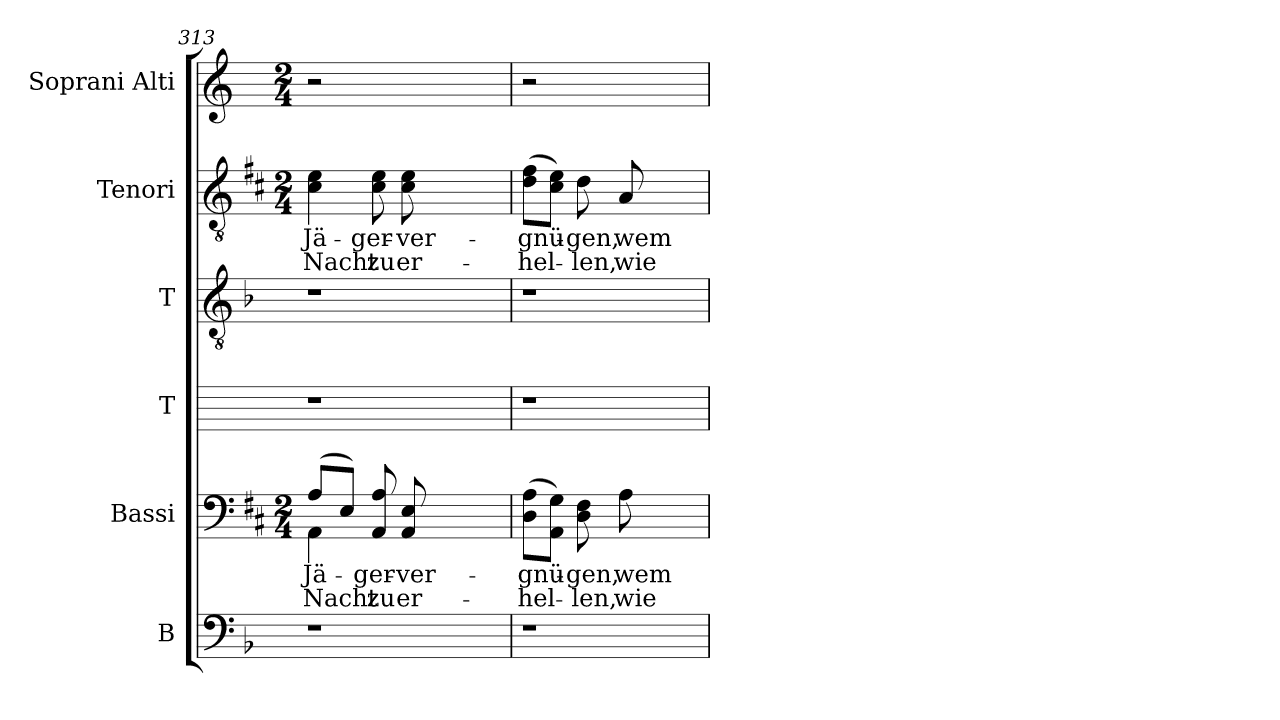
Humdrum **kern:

**kern	**kern	**text	**text	**kern	**kern	**kern	**text	**text	**kern
*part6	*part5	*part5	*part5	*part4	*part3	*part2	*part2	*part2	*part1
*staff6	*staff5	*staff5	*staff5	*staff4	*staff3	*staff2	*staff2	*staff2	*staff1
*I"B	*I"Bassi	*	*	*I"T	*I"T	*I"Tenori	*	*	*I"Soprani  Alti
*I'B	*I'B	*	*	*I'T	*I'T	*I'T	*	*	*I'S  A
*clefF4	*clefF4	*	*	*	*clefGv2	*clefGv2	*	*	*clefG2
*k[b-]	*k[f#c#]	*	*	*	*k[b-]	*k[f#c#]	*	*	*k[]
*F:	*D:	*	*	*	*F:	*D:	*	*	*C:
*	*M2/4	*	*	*	*	*M2/4	*	*	*M2/4
=313	=313	=313	=313	=313	=313	=313	=313	=313	=313
!	!	!LO:LY:b:cj	!LO:LY:b:cj	!	!	!	!LO:LY:b:cj	!LO:LY:b:cj	!
*	*^	*	*	*	*	*	*	*	*
1r	(>8A/L	4AA\	Jä-	-Nacht	1r	1r	4e\ 4c#\	Jä-	-Nacht	2r
.	8E/J)	.	.	.	.	.	.	.	.	.
!	!	!	!LO:LY:b	!LO:LY:b:cj	!	!	!	!LO:LY:b	!LO:LY:b:cj	!
.	8A/ 8AA/	2ryy	ger-	-zu	.	.	8e\ 8c#\	ger-	-zu	.
!	!	!	!LO:LY:b:rj	!LO:LY:b:cj	!	!	!	!LO:LY:b:rj	!LO:LY:b:cj	!
.	8E/ 8AA/	.	ver-	-er-	.	.	8e\ 8c#\	ver-	-er-	.
.	2ryy	.	.	.	.	.	2ryy	.	.	2ryy
.	.	4ryy	.	.	.	.	.	.	.	.
=314	=314	=314	=314	=314	=314	=314	=314	=314	=314	=314
!	!	!	!LO:LY:b:cj	!LO:LY:b:cj	!	!	!	!LO:LY:b:cj	!LO:LY:b:cj	!
*	*v	*v	*	*	*	*	*	*	*	*
1r	(>8A\ 8D\L	-gnü-	-hel-	1r	1r	(>8f#\ 8d\L	-gnü-	-hel-	2r
.	8G\ 8AA\J)	.	.	.	.	8e\ 8c#\J)	.	.	.
!	!	!LO:LY:b:cj	!LO:LY:b:cj	!	!	!	!LO:LY:b:cj	!LO:LY:b:cj	!
.	8F#\ 8D\	-gen,	len,	.	.	8d\	-gen,	len,	.
!	!	!LO:LY:b:cj	!LO:LY:b:cj	!	!	!	!LO:LY:b:cj	!LO:LY:b:cj	!
.	8A\	wem	wie	.	.	8A/	wem	wie	.
.	2ryy	.	.	.	.	2ryy	.	.	2ryy
=	=	=	=	=	=	=	=	=	=
*-	*-	*-	*-	*-	*-	*-	*-	*-	*-
